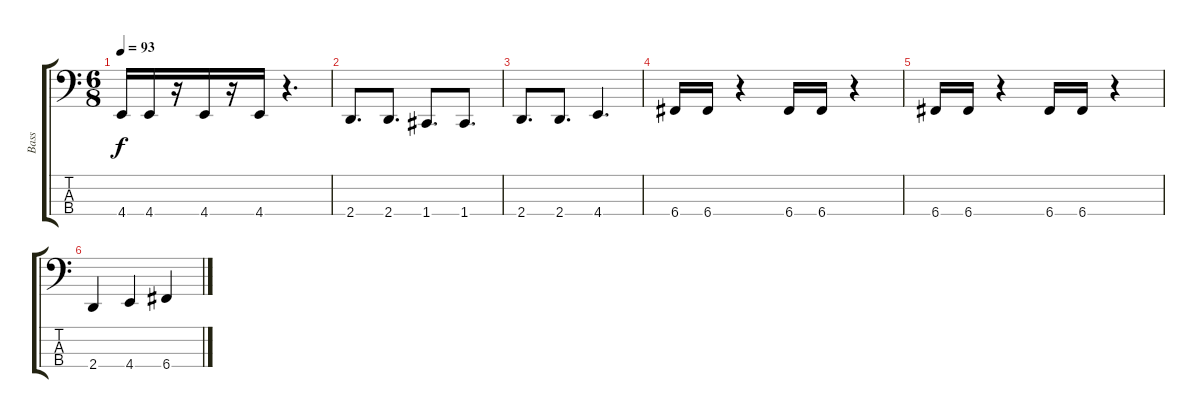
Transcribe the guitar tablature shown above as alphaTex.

\track ("Bass" "Bass") {instrument electricbasspick}
\staff {score tabs}
\tuning (F2 C2 G1 C1) {hide}
\ts (6 8)
\tempo 93
\clef f4
\ks c
4.4.16{dy f} 4.4.16 r.16 4.4.16 r.16 4.4.16 r.4{d} |
2.4.8{d} 2.4.8{d} 1.4.8{d} 1.4.8{d} |
2.4.8{d} 2.4.8{d} 4.4.4{d} |
6.4.16 6.4.16 r.4 6.4.16 6.4.16 r.4 |
6.4.16 6.4.16 r.4 6.4.16 6.4.16 r.4 |
2.4.4 4.4.4 6.4.4
